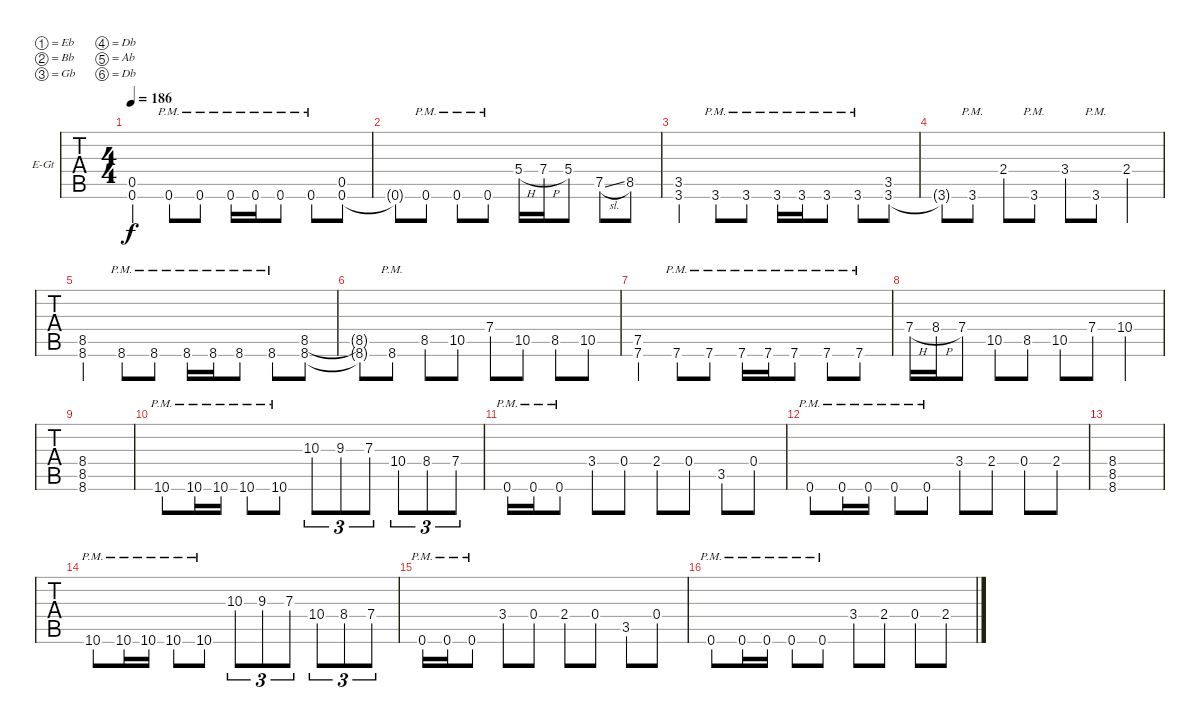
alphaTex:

\bracketExtendMode groupsimilarinstruments
\firstSystemTrackNameOrientation horizontal
\otherSystemsTrackNameOrientation horizontal
\track ("Rhytm" "E-Gt") {instrument distortionguitar}
\staff {tabs}
\tuning (Eb4 Bb3 Gb3 Db3 Ab2 Db2)
\ts (4 4)
\tempo 186
\clef g2
\ks db
(0.5 0.6).4{dy f} 0.6{pm}.8 0.6{pm}.8 0.6{pm}.16 0.6{pm}.16 0.6{pm}.8 0.6{pm}.8 (0.5 0.6).8 |
0.6{t}.8 0.6{pm}.8 0.6{pm}.8 0.6{pm}.8 5.4{h}.16 7.4{h}.16 5.4.8 7.5{sl}.8 8.5.8 |
(3.5 3.6).4 3.6{pm}.8 3.6{pm}.8 3.6{pm}.16 3.6{pm}.16 3.6{pm}.8 3.6{pm}.8 (3.5 3.6).8 |
3.6{t}.8 3.6{pm}.8 2.4.8 3.6{pm}.8 3.4.8 3.6{pm}.8 2.4.4 |
(8.5 8.6).4 8.6{pm}.8 8.6{pm}.8 8.6{pm}.16 8.6{pm}.16 8.6{pm}.8 8.6{pm}.8 (8.5 8.6).8 |
(8.5{t} 8.6{t}).8 8.6{pm}.8 8.5.8 10.5.8 7.4.8 10.5.8 8.5.8 10.5.8 |
(7.5 7.6).4 7.6{pm}.8 7.6{pm}.8 7.6{pm}.16 7.6{pm}.16 7.6{pm}.8 7.6{pm}.8 7.6{pm}.8 |
7.4{h}.16 8.4{h}.16 7.4.8 10.5.8 8.5.8 10.5.8 7.4.8 10.4.4 |
(8.4 8.5 8.6).1 |
10.6{pm}.8 10.6{pm}.16 10.6{pm}.16 10.6{pm}.8 10.6{pm}.8 10.3.8{tu (3 2)} 9.3.8{tu (3 2)} 7.3.8{tu (3 2)} 10.4.8{tu (3 2)} 8.4.8{tu (3 2)} 7.4.8{tu (3 2)} |
0.6{pm}.16 0.6{pm}.16 0.6{pm}.8 3.4.8 0.4.8 2.4.8 0.4.8 3.5.8 0.4.8 |
0.6{pm}.8 0.6{pm}.16 0.6{pm}.16 0.6{pm}.8 0.6{pm}.8 3.4.8 2.4.8 0.4.8 2.4.8 |
(8.4 8.5 8.6).1 |
10.6{pm}.8 10.6{pm}.16 10.6{pm}.16 10.6{pm}.8 10.6{pm}.8 10.3.8{tu (3 2)} 9.3.8{tu (3 2)} 7.3.8{tu (3 2)} 10.4.8{tu (3 2)} 8.4.8{tu (3 2)} 7.4.8{tu (3 2)} |
0.6{pm}.16 0.6{pm}.16 0.6{pm}.8 3.4.8 0.4.8 2.4.8 0.4.8 3.5.8 0.4.8 |
0.6{pm}.8 0.6{pm}.16 0.6{pm}.16 0.6{pm}.8 0.6{pm}.8 3.4.8 2.4.8 0.4.8 2.4.8
